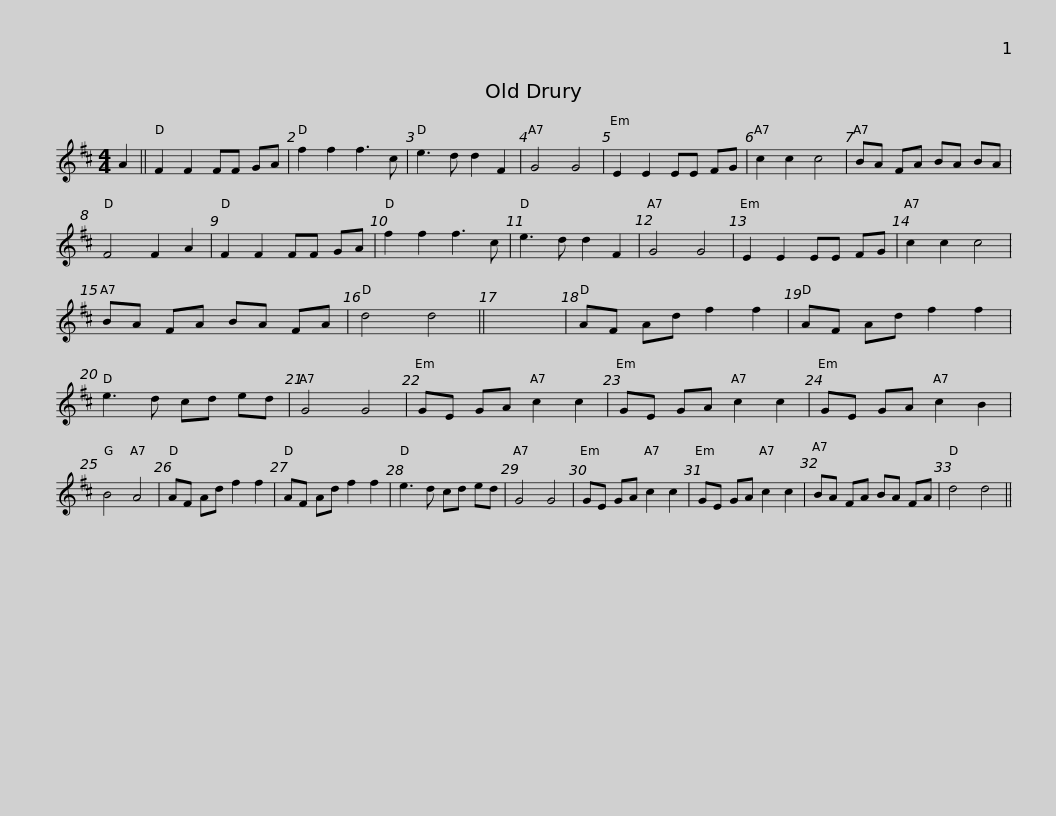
X:1
L:1/8
M:4/4
I:linebreak $
K:D
V:1 treble
V:1
 A2 || F2 F2 FF GA | f2 f2 f3 c | e3 d d2 F2 | G4 G4 | %5
 E2 E2 EE FG | c2 c2 c4 | BA FA BA BA | F4 F2 A2 |$ F2 F2 FF GA | %10
 f2 f2 f3 c | e3 d d2 F2 | G4 G4 | E2 E2 EE FG | c2 c2 c4 | %15
 BA FA BA FA | d4 d4 || x8 |$ AF Ad f2 f2 | AF Ad f2 f2 | %20
 e3 d cd ed | G4 G4 | GE GA c2 c2 | GE GA c2 c2 | GE GA c2 B2 | %25
 B4 A4 |$ AF Ad f2 f2 | AF Ad f2 f2 | e3 d cd ed | G4 G4 | %30
 GE GA c2 c2 | GE GA c2 c2 | BA FA BA FA | d4 d4 || %34
